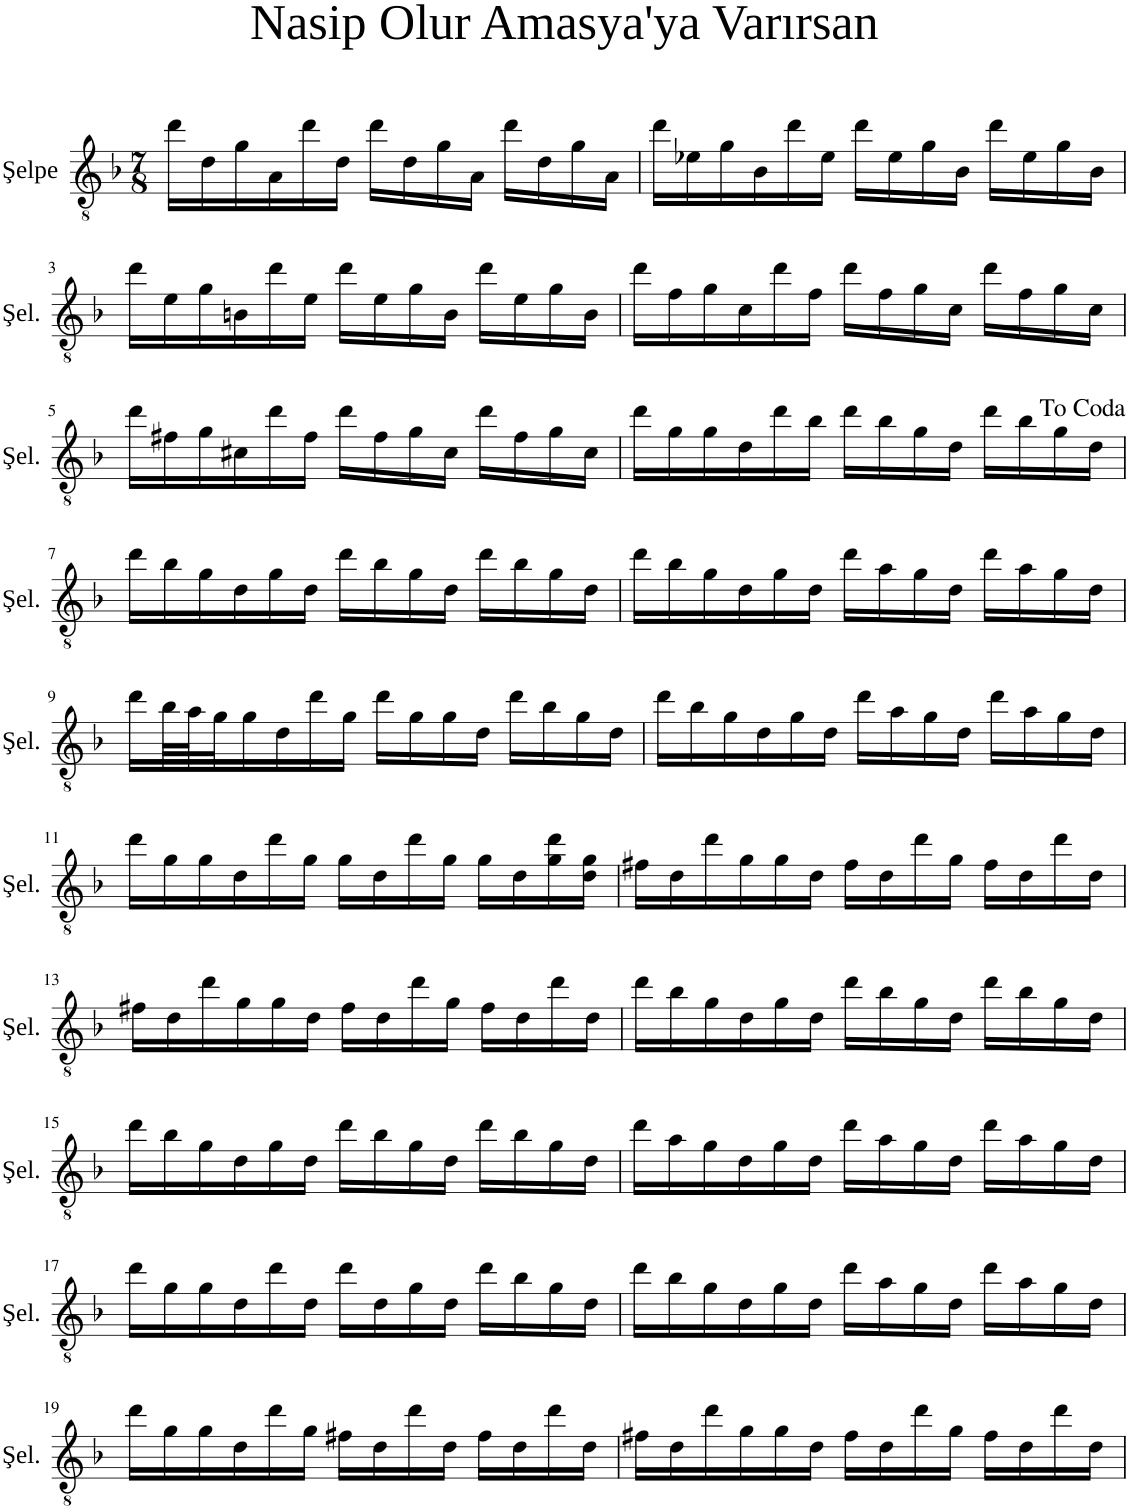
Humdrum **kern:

**kern
*part1
*staff1
*I"Şelpe
*I'Şel.
*clefGv2
*k[b-]
*M7/8
=1
16dd\LL
16d\
16g\
16A\
16dd\
16d\JJ
16dd\LL
16d\
16g\
16A\JJ
16dd\LL
16d\
16g\
16A\JJ
=2
16dd\LL
16e-X\
16g\
16B-\
16dd\
16e-\JJ
16dd\LL
16e-\
16g\
16B-\JJ
16dd\LL
16e-\
16g\
16B-\JJ
!!LO:LB:g=z
=3
16dd\LL
16e\
16g\
16Bn\
16dd\
16e\JJ
16dd\LL
16e\
16g\
16B\JJ
16dd\LL
16e\
16g\
16B\JJ
=4
16dd\LL
16f\
16g\
16c\
16dd\
16f\JJ
16dd\LL
16f\
16g\
16c\JJ
16dd\LL
16f\
16g\
16c\JJ
!!LO:LB:g=z
=5
16dd\LL
16f#X\
16g\
16c#X\
16dd\
16f#\JJ
16dd\LL
16f#\
16g\
16c#\JJ
16dd\LL
16f#\
16g\
16c#\JJ
=6
16dd\LL
16g\
16g\
16d\
16dd\
16b-\JJ
16dd\LL
16b-\
16g\
16d\JJ
16dd\LL
16b-\
16g\
16d\JJ
!!LO:LB:g=z
=7
16dd\LL
16b-\
16g\
16d\
16g\
16d\JJ
16dd\LL
16b-\
16g\
16d\JJ
16dd\LL
16b-\
16g\
16d\JJ
=8
16dd\LL
16b-\
16g\
16d\
16g\
16d\JJ
16dd\LL
16a\
16g\
16d\JJ
16dd\LL
16a\
16g\
16d\JJ
!!LO:LB:g=z
=9
16dd\LL
64b-\LL
64a\J
32g\J
16g\
16d\
16dd\
16g\JJ
16dd\LL
16g\
16g\
16d\JJ
16dd\LL
16b-\
16g\
16d\JJ
=10
16dd\LL
16b-\
16g\
16d\
16g\
16d\JJ
16dd\LL
16a\
16g\
16d\JJ
16dd\LL
16a\
16g\
16d\JJ
!!LO:LB:g=z
=11
16dd\LL
16g\
16g\
16d\
16dd\
16g\JJ
16g\LL
16d\
16dd\
16g\JJ
16g\LL
16d\
16g\ 16dd\
16d\ 16g\JJ
=12
16f#X\LL
16d\
16dd\
16g\
16g\
16d\JJ
16f#\LL
16d\
16dd\
16g\JJ
16f#\LL
16d\
16dd\
16d\JJ
!!LO:LB:g=z
=13
16f#X\LL
16d\
16dd\
16g\
16g\
16d\JJ
16f#\LL
16d\
16dd\
16g\JJ
16f#\LL
16d\
16dd\
16d\JJ
=14
16dd\LL
16b-\
16g\
16d\
16g\
16d\JJ
16dd\LL
16b-\
16g\
16d\JJ
16dd\LL
16b-\
16g\
16d\JJ
!!LO:LB:g=z
=15
16dd\LL
16b-\
16g\
16d\
16g\
16d\JJ
16dd\LL
16b-\
16g\
16d\JJ
16dd\LL
16b-\
16g\
16d\JJ
=16
16dd\LL
16a\
16g\
16d\
16g\
16d\JJ
16dd\LL
16a\
16g\
16d\JJ
16dd\LL
16a\
16g\
16d\JJ
!!LO:LB:g=z
=17
16dd\LL
16g\
16g\
16d\
16dd\
16d\JJ
16dd\LL
16d\
16g\
16d\JJ
16dd\LL
16b-\
16g\
16d\JJ
=18
16dd\LL
16b-\
16g\
16d\
16g\
16d\JJ
16dd\LL
16a\
16g\
16d\JJ
16dd\LL
16a\
16g\
16d\JJ
!!LO:LB:g=z
=19
16dd\LL
16g\
16g\
16d\
16dd\
16g\JJ
16f#X\LL
16d\
16dd\
16d\JJ
16f#\LL
16d\
16dd\
16d\JJ
=20
16f#X\LL
16d\
16dd\
16g\
16g\
16d\JJ
16f#\LL
16d\
16dd\
16g\JJ
16f#\LL
16d\
16dd\
16d\JJ
=
*-
